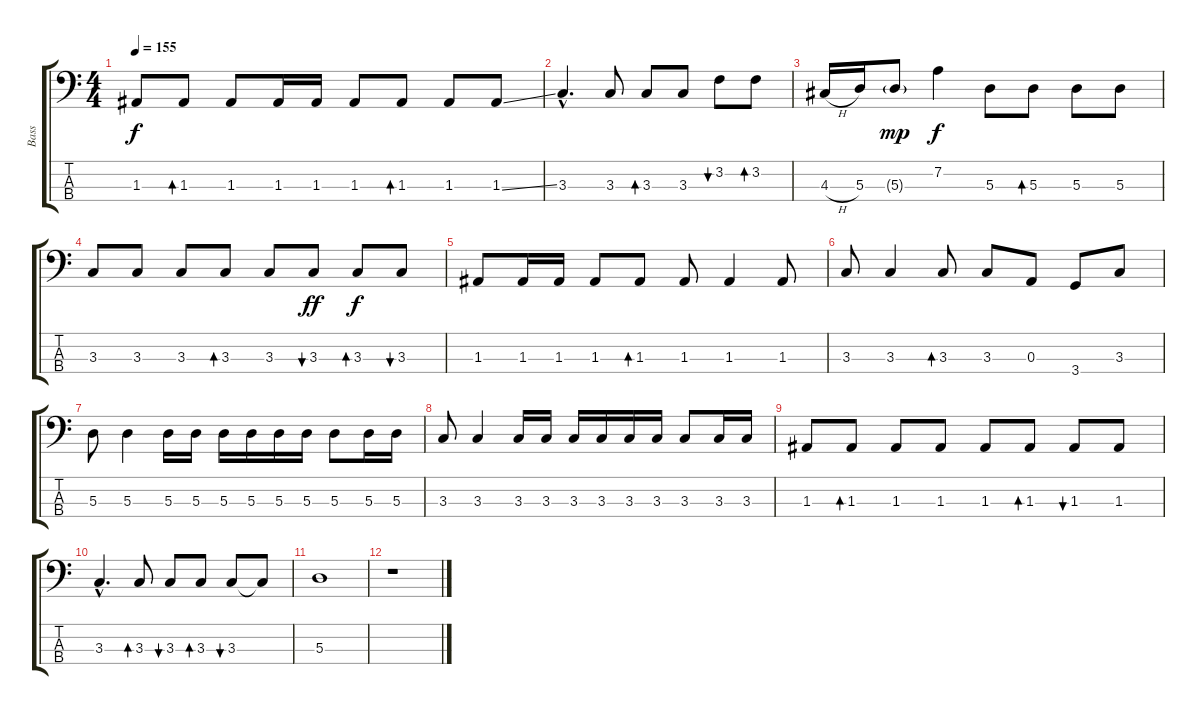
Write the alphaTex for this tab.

\track ("Bass" "Bass") {instrument electricbasspick}
\staff {score tabs}
\tuning (G2 D2 A1 E1) {hide}
\ts (4 4)
\tempo 155
\clef f4
\ks c
1.3.8{dy f} 1.3.8{bd 240} 1.3.8 1.3.16 1.3.16 1.3.8 1.3.8{bd 240} 1.3.8 1.3{ss}.8 |
3.3{hac}.4{d} 3.3.8 3.3.8{bd 240} 3.3.8 3.2.8{bu 240} 3.2.8{bd 240} |
4.3{h}.16 5.3.16 5.3{g}.8{dy mp} 7.2.4{dy f} 5.3.8 5.3.8{bd 240} 5.3.8 5.3.8 |
3.3.8 3.3.8 3.3.8 3.3.8{bd 240} 3.3.8 3.3.8{bu 240 dy ff} 3.3.8{bd 240 dy f} 3.3.8{bu 240} |
1.3.8 1.3.16 1.3.16 1.3.8 1.3.8{bd 240} 1.3.8 1.3.4 1.3.8 |
3.3.8 3.3.4 3.3.8{bd 240} 3.3.8 0.3.8 3.4.8 3.3.8 |
5.3.8 5.3.4 5.3.16 5.3.16 5.3.16 5.3.16 5.3.16 5.3.16 5.3.8 5.3.16 5.3.16 |
3.3.8 3.3.4 3.3.16 3.3.16 3.3.16 3.3.16 3.3.16 3.3.16 3.3.8 3.3.16 3.3.16 |
1.3.8 1.3.8{bd 240} 1.3.8 1.3.8 1.3.8 1.3.8{bd 240} 1.3.8{bu 240} 1.3.8 |
3.3{hac}.4{d} 3.3.8{bd 240} 3.3.8{bu 240} 3.3.8{bd 240} 3.3.8{bu 240} 3.3{t}.8 |
5.3.1 |
r.1
